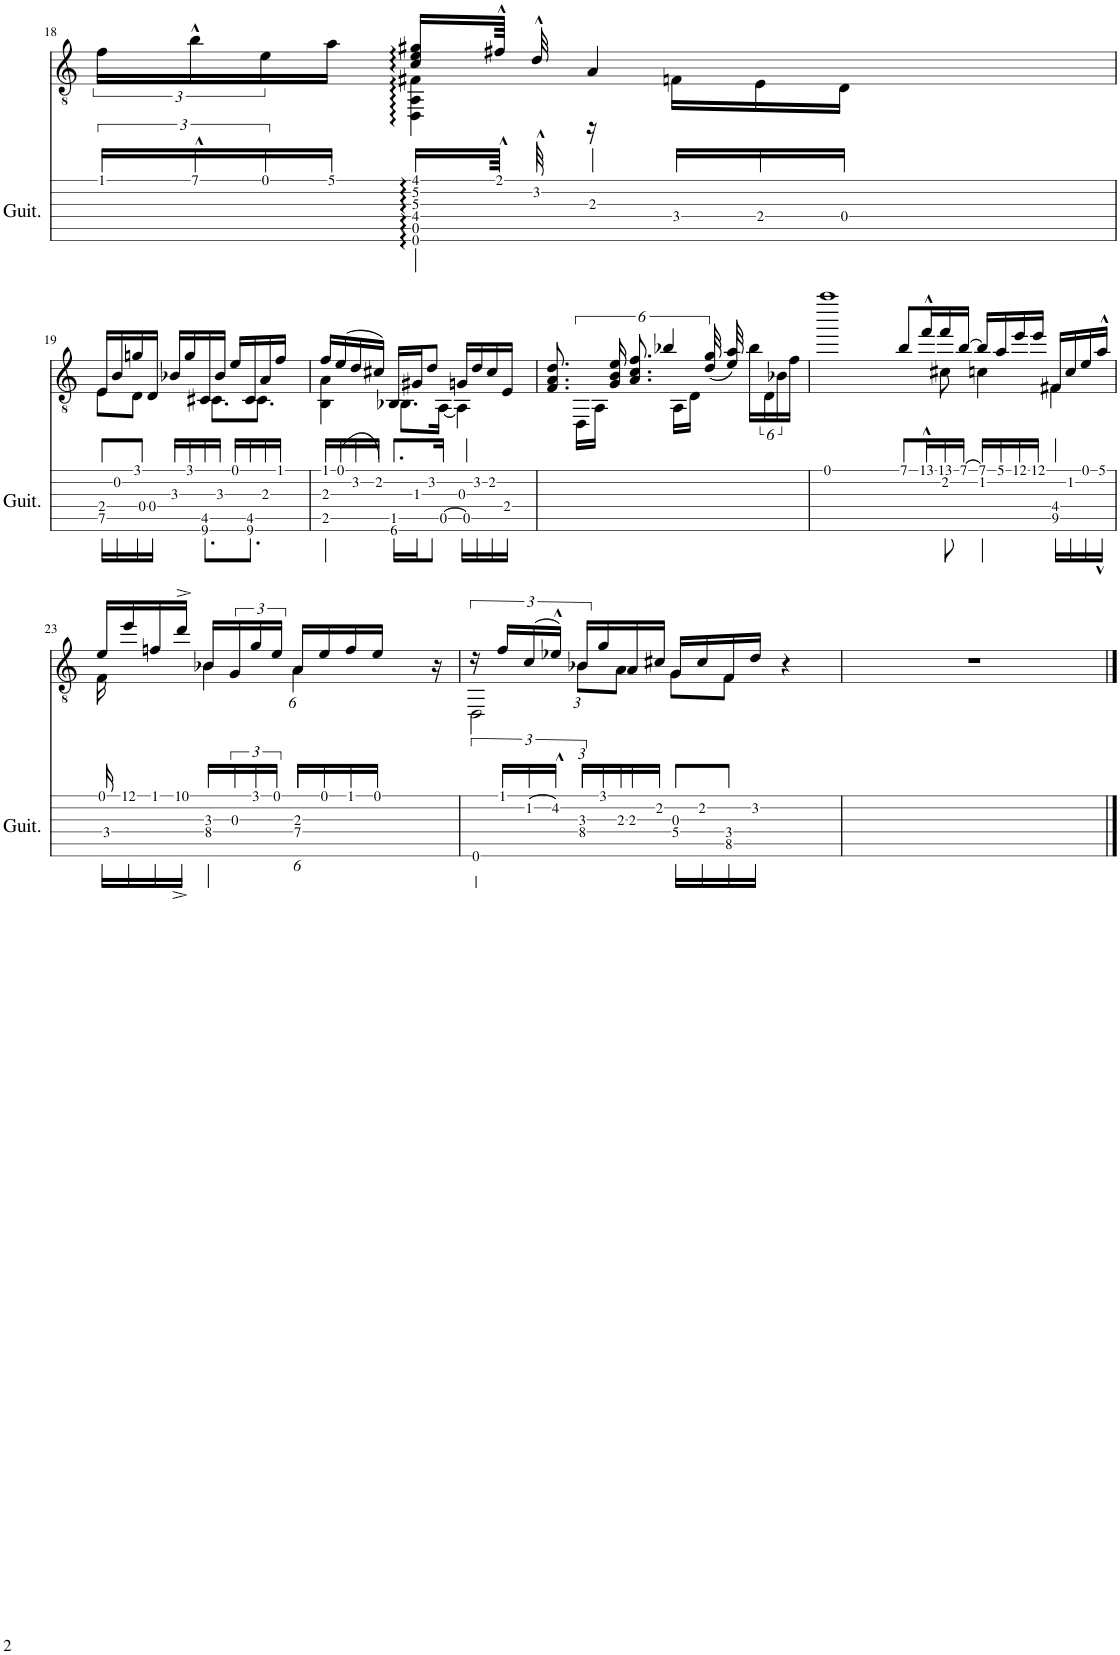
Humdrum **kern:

**kern	**kern
*part2	*part1
*staff2	*staff1
*I"Acoustic Guitar	*
*I'Guit.	*
!!LO:PB:g=z
*	*clefGv2
*k[]	*k[]
=18	=18
*^	*^
*	*^	*	*^
24f/LL	128ryy	32.ryy	24f\LL	8.ryy	32.ryy
.	128r	.	.	.	.
.	64r	.	.	.	.
.	32r	.	.	.	.
24b^^/	.	.	24b^^\	.	.
*	*v	*v	*	*	*
*	*	*	*v	*v
.	16r	.	.
24e/	.	24e\	.
16a/JJ	16r	16a\JJ	.
16c/ 16e/ 16g#X/LL	4DD\:: 4AA\:: 4F#X\::	16c/ 16e/ 16g#X/LL	4DD\:: 4AA\:: 4F#X\::
64f#X^^/JJkk	.	64f#X^^/JJkk	.
32d^^/	.	32d^^/	.
*	*^	*	*^
4A/	.	16r	4A/	.	16r
.	.	16Fn/LL	.	.	16Fn\LL
.	.	16E/	.	.	16E\
.	2ryy	.	.	2ryy	.
.	.	16D/JJ	.	.	16D\JJ
4ryy	.	4ryy	4ryy	.	4ryy
8ryy	.	8ryy	8ryy	.	8ryy
16ryy	.	16ryy	16ryy	.	16ryy
.	16ryy	.	.	16ryy	.
64ryy	.	64ryy	64ryy	.	64ryy
*	*v	*v	*	*	*
*	*	*	*v	*v
!!LO:LB:g=z
=19	=19	=19	=19
8E/L	16E\LL	8E\L	16E/LL
.	16B\	.	16B/
8D/J	16gn\	8D\J	16gn/
.	16D\JJ	.	16D/JJ
16B-X/LL	8ryy	16B-X/LL	8ryy
16g/	.	16g/	.
16C#X/	8.C#\L	16C#X/	8.C#\L
16B-/JJ	.	16B-/JJ	.
16e/LL	.	16e/LL	.
16C#/	8.C#\J	16C#/	8.C#\J
16A/	.	16A/	.
16f/JJ	.	16f/JJ	.
4ryy	4ryy	4ryy	4ryy
=20	=20	=20	=20
16f/LL	4BB\ 4A\	16f/LL	4BB\ 4A\
(16e/	.	(16e/	.
16d/	.	16d/	.
16c#X/JJ)	.	16c#X/JJ)	.
8.BB-X/L	16BB-\LL	8.BB-X\L	16BB-/LL
.	16G#X\J	.	16G#X/J
.	8d\J	.	8d/J
[16AA/Jk	.	[16AA\Jk	.
4AA/]	16Gn\LL	4AA\]	16Gn/LL
.	16d\	.	16d/
.	16c#\	.	16c#/
.	16E\JJ	.	16E/JJ
4ryy	4ryy	4ryy	4ryy
*v	*v	*	*
=21	=21	=21
1r	8.F/ 8.A/ 8.d/	8.ryy
.	16DD\LL	6...ryy
.	16AA\JJ	.
.	16G/ 16B/ 16e/	.
.	8.A/ 8.c/ 8.f/	.
.	.	6b-X/
.	16AA\LL	.
.	16D\JJ	.
.	.	48ryy
.	(32d/ 32g/	4ryy
.	32e/ 32a/)	.
.	16b-\LL	.
.	24D\	.
.	24B-X\	.
.	16f\JJ	.
.	.	16ryy
!	!LO:N:vis=32.	!
.	24ryy	.
=22	=22	=22
*^	*	*
1aaa	8.ryy	1aaa	8.ryy
*v	*v	*	*
*	*v	*v
8b/L	8b/L
16ff^^/L	16ff^^/L
*^	*^
16ff/	8c#X\	16ff/	8c#X\
[16b/JJ	.	[16b/JJ	.
16b/LL]	4cn\	16b/LL]	4cn\
16a/	.	16a/	.
16ee/	.	16ee/	.
16ee/JJ	.	16ee/JJ	.
4F#X/	16F#\LL	4F#X\	16F#/LL
.	16c\	.	16c/
.	16e\	.	16e/
.	16a^^\JJ	.	16a^^/JJ
!!LO:LB:g=z
=23	=23	=23	=23
*	*^	*	*^
16F/	16e\LL	4..ryy	16F\	16e/LL	4..ryy
8.ryy	16ee\	.	8.ryy	16ee/	.
.	16fn\	.	.	16fn/	.
.	16dd^\JJ	.	.	16dd^/JJ	.
16B-X/LL	4B-\	.	16B-X/LL	4B-\	.
24G/	.	.	24G/	.	.
24g/	.	.	24g/	.	.
24e/JJ	.	.	24e/JJ	.	.
6A/	.	16A/LL	6A\	.	16A/LL
.	2ryy	16e/	.	2ryy	16e/
.	.	16f/	.	.	16f/
!LO:N:vis=4.	!	!	!LO:N:vis=4.	!	!
48%19ryy	.	.	48%19ryy	.	.
.	.	16e/JJ	.	.	16e/JJ
.	.	4.ryy	.	.	4.ryy
16r	16ryy	.	16r	16ryy	.
=24	=24	=24	=24	=24	=24
*	*	*^	*	*	*^
16r	2DD\	6.ryy	24%11ryy	16r	2DD\	6.ryy	24%11ryy
16f/LL	.	.	.	16f/LL	.	.	.
(16c/	.	.	.	(16c/	.	.	.
16e-X^^/JJ)	.	.	.	16e-X^^/JJ)	.	.	.
12B-X/L	.	24B-/LL	.	12B-X\L	.	24B-/LL	.
.	.	16g/	.	.	.	16g/	.
8A/J	.	.	.	8A\J	.	.	.
.	.	16A/	.	.	.	16A/	.
.	.	16c#X/JJ	.	.	.	16c#X/JJ	.
8G/L	.	.	16G\LL	8G\L	.	.	16G/LL
.	.	48%37ryy	.	.	.	48%37ryy	.
.	2.ryy	.	.	.	2.ryy	.	.
.	.	.	16c#\	.	.	.	16c#/
8F/J	.	.	16F\	8F\J	.	.	16F/
.	.	.	16d\JJ	.	.	.	16d/JJ
!LO:N:vis=4.	!	!	!	!LO:N:vis=4.	!	!	!
6..ryy	.	.	24%13ryy	6..ryy	.	.	24%13ryy
4r	.	.	.	4r	.	.	.
*	*v	*v	*v	*	*	*	*
*	*	*v	*v	*v	*v
=25	=25	=25
1r	384ryy	1r
.	128r	.
.	64r	.
.	32r	.
.	16r	.
.	8r	.
.	4r	.
.	2r	.
.	192ryy	.
*v	*v	*
==	==
*-	*-
